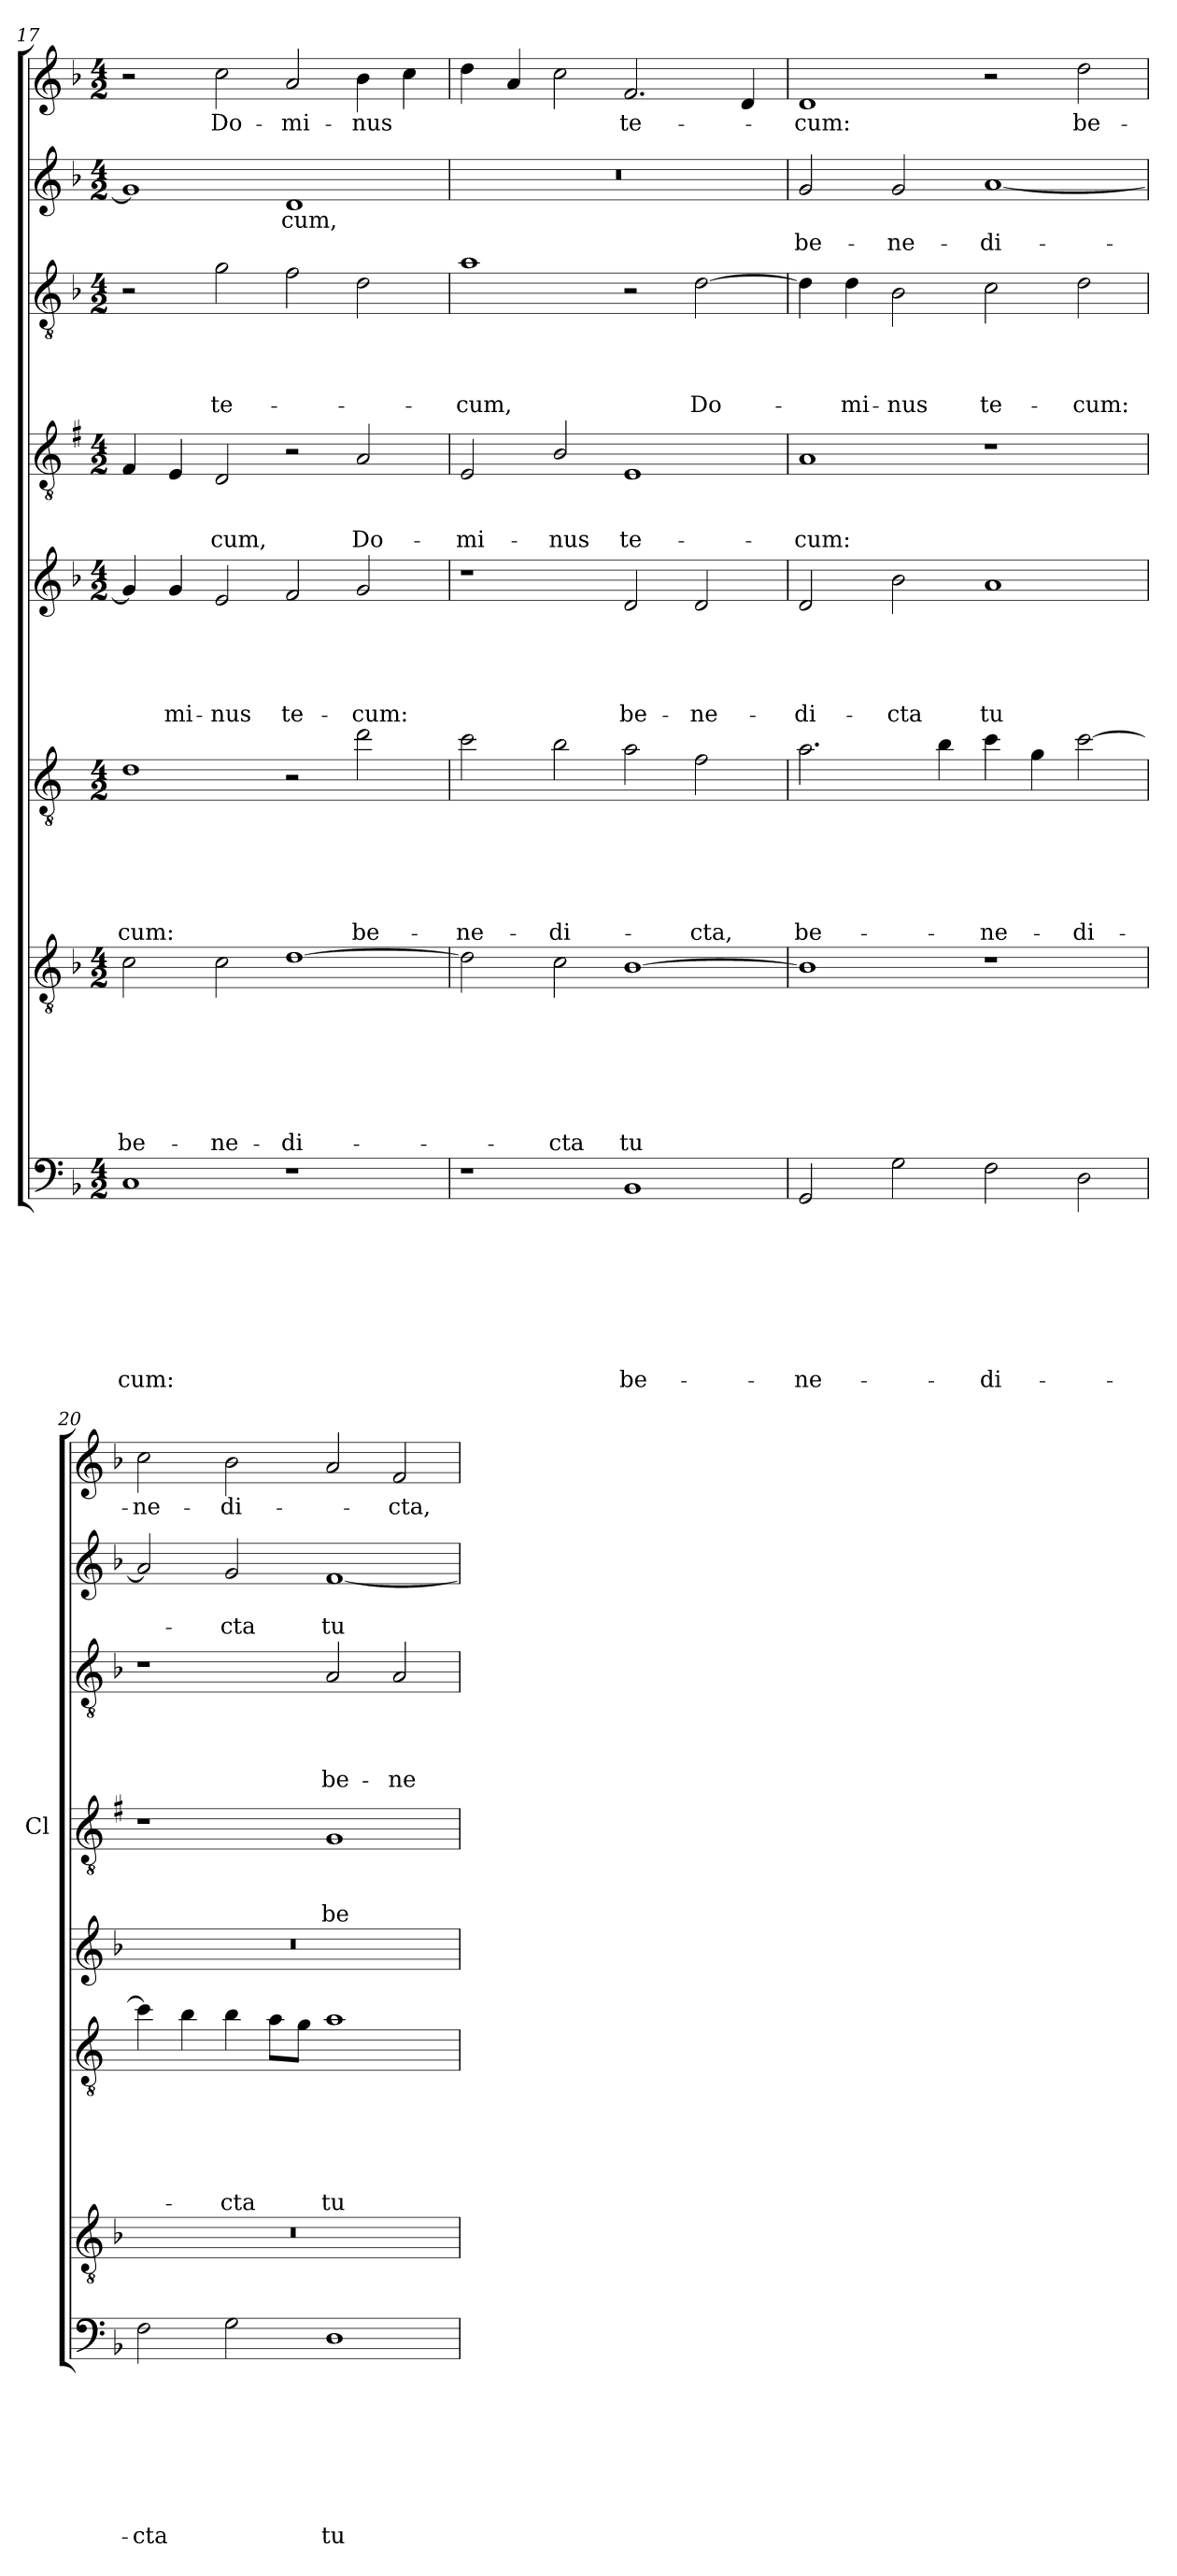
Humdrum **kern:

**kern	**text	**text	**text	**text	**text	**text	**text	**text	**kern	**text	**text	**text	**text	**text	**text	**text	**kern	**text	**text	**text	**text	**text	**text	**kern	**text	**text	**text	**text	**text	**kern	**text	**text	**text	**kern	**text	**text	**text	**text	**kern	**text	**text	**kern	**text
*part8	*part8	*part8	*part8	*part8	*part8	*part8	*part8	*part8	*part7	*part7	*part7	*part7	*part7	*part7	*part7	*part7	*part6	*part6	*part6	*part6	*part6	*part6	*part6	*part5	*part5	*part5	*part5	*part5	*part5	*part4	*part4	*part4	*part4	*part3	*part3	*part3	*part3	*part3	*part2	*part2	*part2	*part1	*part1
*staff8	*staff8	*staff8	*staff8	*staff8	*staff8	*staff8	*staff8	*staff8	*staff7	*staff7	*staff7	*staff7	*staff7	*staff7	*staff7	*staff7	*staff6	*staff6	*staff6	*staff6	*staff6	*staff6	*staff6	*staff5	*staff5	*staff5	*staff5	*staff5	*staff5	*staff4	*staff4	*staff4	*staff4	*staff3	*staff3	*staff3	*staff3	*staff3	*staff2	*staff2	*staff2	*staff1	*staff1
*	*	*	*	*	*	*	*	*	*	*	*	*	*	*	*	*	*	*	*	*	*	*	*	*	*	*	*	*	*	*I'Cl	*	*	*	*	*	*	*	*	*	*	*	*	*
*clefF4	*	*	*	*	*	*	*	*	*clefGv2	*	*	*	*	*	*	*	*clefGv2	*	*	*	*	*	*	*clefG2	*	*	*	*	*	*clefGv2	*	*	*	*clefGv2	*	*	*	*	*clefG2	*	*	*clefG2	*
*	*	*	*	*	*	*	*	*	*	*	*	*	*	*	*	*	*ITrd4c7	*	*	*	*	*	*	*	*	*	*	*	*	*ITrd1c2	*	*	*	*	*	*	*	*	*	*	*	*	*
*k[b-]	*	*	*	*	*	*	*	*	*k[b-]	*	*	*	*	*	*	*	*k[b-]	*	*	*	*	*	*	*k[b-]	*	*	*	*	*	*k[b-]	*	*	*	*k[b-]	*	*	*	*	*k[b-]	*	*	*k[b-]	*
*F:	*	*	*	*	*	*	*	*	*F:	*	*	*	*	*	*	*	*F:	*	*	*	*	*	*	*F:	*	*	*	*	*	*F:	*	*	*	*F:	*	*	*	*	*F:	*	*	*F:	*
*M4/2	*	*	*	*	*	*	*	*	*M4/2	*	*	*	*	*	*	*	*M4/2	*	*	*	*	*	*	*M4/2	*	*	*	*	*	*M4/2	*	*	*	*M4/2	*	*	*	*	*M4/2	*	*	*M4/2	*
=17	=17	=17	=17	=17	=17	=17	=17	=17	=17	=17	=17	=17	=17	=17	=17	=17	=17	=17	=17	=17	=17	=17	=17	=17	=17	=17	=17	=17	=17	=17	=17	=17	=17	=17	=17	=17	=17	=17	=17	=17	=17	=17	=17
!	!	!	!	!	!	!	!	!LO:LY:b	!	!	!	!	!	!	!	!LO:LY:b	!	!	!	!	!	!	!LO:LY:b	!	!	!	!	!	!	!	!	!	!	!	!	!	!	!	!	!	!	!	!
1C	.	.	.	.	.	.	.	-cum:	2c\	.	.	.	.	.	.	be-	1G	.	.	.	.	.	-cum:	4g/]	.	.	.	.	.	4E/	.	.	.	2r	.	.	.	.	1g]	.	.	2r	.
!	!	!	!	!	!	!	!	!	!	!	!	!	!	!	!	!	!	!	!	!	!	!	!	!	!	!	!	!	!LO:LY:b	!	!	!	!	!	!	!	!	!	!	!	!	!	!
.	.	.	.	.	.	.	.	.	.	.	.	.	.	.	.	.	.	.	.	.	.	.	.	4g/	.	.	.	.	-mi-	4D/	.	.	.	.	.	.	.	.	.	.	.	.	.
!	!	!	!	!	!	!	!	!	!	!	!	!	!	!	!	!LO:LY:b	!	!	!	!	!	!	!	!	!	!	!	!	!LO:LY:b	!	!	!	!LO:LY:b	!	!	!	!	!LO:LY:b	!	!	!	!	!LO:LY:b
.	.	.	.	.	.	.	.	.	2c\	.	.	.	.	.	.	-ne-	.	.	.	.	.	.	.	2e/	.	.	.	.	-nus	2C/	.	.	-cum,	2g\	.	.	.	te-	.	.	.	2cc\	Do-
!	!	!	!	!	!	!	!	!	!	!	!	!	!	!	!	!LO:LY:b	!	!	!	!	!	!	!	!	!	!	!	!	!LO:LY:b	!	!	!	!	!	!	!	!	!	!	!LO:LY:b	!	!	!LO:LY:b
1r	.	.	.	.	.	.	.	.	[1d	.	.	.	.	.	.	-di-	2r	.	.	.	.	.	.	2f/	.	.	.	.	te-	2r	.	.	.	2f\	.	.	.	.	1d	-cum,	.	2a/	-mi-
!	!	!	!	!	!	!	!	!	!	!	!	!	!	!	!	!	!	!	!	!	!	!	!LO:LY:b	!	!	!	!	!	!LO:LY:b	!	!	!	!LO:LY:b	!	!	!	!	!	!	!	!	!	!LO:LY:b
.	.	.	.	.	.	.	.	.	.	.	.	.	.	.	.	.	2g\	.	.	.	.	.	be-	2g/	.	.	.	.	-cum:	2G/	.	.	Do-	2d\	.	.	.	.	.	.	.	4b-\	-nus
.	.	.	.	.	.	.	.	.	.	.	.	.	.	.	.	.	.	.	.	.	.	.	.	.	.	.	.	.	.	.	.	.	.	.	.	.	.	.	.	.	.	4cc\	.
!!LO:LB:g=z
=18	=18	=18	=18	=18	=18	=18	=18	=18	=18	=18	=18	=18	=18	=18	=18	=18	=18	=18	=18	=18	=18	=18	=18	=18	=18	=18	=18	=18	=18	=18	=18	=18	=18	=18	=18	=18	=18	=18	=18	=18	=18	=18	=18
!	!	!	!	!	!	!	!	!	!	!	!	!	!	!	!	!	!	!	!	!	!	!	!LO:LY:b	!	!	!	!	!	!	!	!	!	!LO:LY:b	!	!	!	!	!LO:LY:b	!	!	!	!	!
1r	.	.	.	.	.	.	.	.	2d\]	.	.	.	.	.	.	.	2f\	.	.	.	.	.	-ne-	1r	.	.	.	.	.	2D/	.	.	-mi-	1a	.	.	.	-cum,	0r	.	.	4dd\	.
.	.	.	.	.	.	.	.	.	.	.	.	.	.	.	.	.	.	.	.	.	.	.	.	.	.	.	.	.	.	.	.	.	.	.	.	.	.	.	.	.	.	4a/	.
!	!	!	!	!	!	!	!	!	!	!	!	!	!	!	!	!LO:LY:b	!	!	!	!	!	!	!LO:LY:b	!	!	!	!	!	!	!	!	!	!LO:LY:b	!	!	!	!	!	!	!	!	!	!
.	.	.	.	.	.	.	.	.	2c\	.	.	.	.	.	.	-cta	2e\	.	.	.	.	.	-di-	.	.	.	.	.	.	2A/	.	.	-nus	.	.	.	.	.	.	.	.	2cc\	.
!	!	!	!	!	!	!	!	!LO:LY:b	!	!	!	!	!	!	!	!LO:LY:b	!	!	!	!	!	!	!	!	!	!	!	!	!LO:LY:b	!	!	!	!LO:LY:b	!	!	!	!	!	!	!	!	!	!LO:LY:b
1BB-	.	.	.	.	.	.	.	be-	[1B-	.	.	.	.	.	.	tu	2d\	.	.	.	.	.	.	2d/	.	.	.	.	be-	1D	.	.	te-	2r	.	.	.	.	.	.	.	2.f/	te-
!	!	!	!	!	!	!	!	!	!	!	!	!	!	!	!	!	!	!	!	!	!	!	!LO:LY:b	!	!	!	!	!	!LO:LY:b	!	!	!	!	!	!	!	!	!LO:LY:b	!	!	!	!	!
.	.	.	.	.	.	.	.	.	.	.	.	.	.	.	.	.	2B-\	.	.	.	.	.	-cta,	2d/	.	.	.	.	-ne-	.	.	.	.	[2d\	.	.	.	Do-	.	.	.	.	.
.	.	.	.	.	.	.	.	.	.	.	.	.	.	.	.	.	.	.	.	.	.	.	.	.	.	.	.	.	.	.	.	.	.	.	.	.	.	.	.	.	.	4d/	.
=19	=19	=19	=19	=19	=19	=19	=19	=19	=19	=19	=19	=19	=19	=19	=19	=19	=19	=19	=19	=19	=19	=19	=19	=19	=19	=19	=19	=19	=19	=19	=19	=19	=19	=19	=19	=19	=19	=19	=19	=19	=19	=19	=19
!	!	!	!	!	!	!	!	!LO:LY:b	!	!	!	!	!	!	!	!	!	!	!	!	!	!	!LO:LY:b	!	!	!	!	!	!LO:LY:b	!	!	!	!LO:LY:b	!	!	!	!	!	!	!	!LO:LY:b	!	!LO:LY:b
2GG/	.	.	.	.	.	.	.	-ne-	1B-]	.	.	.	.	.	.	.	2.d\	.	.	.	.	.	be-	2d/	.	.	.	.	-di-	1G	.	.	-cum:	4d\]	.	.	.	.	2g/	.	be-	1d	-cum:
!	!	!	!	!	!	!	!	!	!	!	!	!	!	!	!	!	!	!	!	!	!	!	!	!	!	!	!	!	!	!	!	!	!	!	!	!	!	!LO:LY:b	!	!	!	!	!
.	.	.	.	.	.	.	.	.	.	.	.	.	.	.	.	.	.	.	.	.	.	.	.	.	.	.	.	.	.	.	.	.	.	4d\	.	.	.	-mi-	.	.	.	.	.
!	!	!	!	!	!	!	!	!	!	!	!	!	!	!	!	!	!	!	!	!	!	!	!	!	!	!	!	!	!LO:LY:b	!	!	!	!	!	!	!	!	!LO:LY:b	!	!	!LO:LY:b	!	!
2G\	.	.	.	.	.	.	.	.	.	.	.	.	.	.	.	.	.	.	.	.	.	.	.	2b-\	.	.	.	.	-cta	.	.	.	.	2B-\	.	.	.	-nus	2g/	.	-ne-	.	.
.	.	.	.	.	.	.	.	.	.	.	.	.	.	.	.	.	4e\	.	.	.	.	.	.	.	.	.	.	.	.	.	.	.	.	.	.	.	.	.	.	.	.	.	.
!	!	!	!	!	!	!	!	!LO:LY:b	!	!	!	!	!	!	!	!	!	!	!	!	!	!	!LO:LY:b	!	!	!	!	!	!LO:LY:b	!	!	!	!	!	!	!	!	!LO:LY:b	!	!	!LO:LY:b	!	!
2F\	.	.	.	.	.	.	.	-di-	1r	.	.	.	.	.	.	.	4f\	.	.	.	.	.	-ne-	1a	.	.	.	.	tu	1r	.	.	.	2c\	.	.	.	te-	[1a	.	-di-	2r	.
.	.	.	.	.	.	.	.	.	.	.	.	.	.	.	.	.	4c\	.	.	.	.	.	.	.	.	.	.	.	.	.	.	.	.	.	.	.	.	.	.	.	.	.	.
!	!	!	!	!	!	!	!	!	!	!	!	!	!	!	!	!	!	!	!	!	!	!	!LO:LY:b	!	!	!	!	!	!	!	!	!	!	!	!	!	!	!LO:LY:b	!	!	!	!	!LO:LY:b
2D\	.	.	.	.	.	.	.	.	.	.	.	.	.	.	.	.	[2f\	.	.	.	.	.	-di-	.	.	.	.	.	.	.	.	.	.	2d\	.	.	.	-cum:	.	.	.	2dd\	be-
=20	=20	=20	=20	=20	=20	=20	=20	=20	=20	=20	=20	=20	=20	=20	=20	=20	=20	=20	=20	=20	=20	=20	=20	=20	=20	=20	=20	=20	=20	=20	=20	=20	=20	=20	=20	=20	=20	=20	=20	=20	=20	=20	=20
!	!	!	!	!	!	!	!	!LO:LY:b	!	!	!	!	!	!	!	!	!	!	!	!	!	!	!	!	!	!	!	!	!	!	!	!	!	!	!	!	!	!	!	!	!	!	!LO:LY:b
2F\	.	.	.	.	.	.	.	-cta	0r	.	.	.	.	.	.	.	4f\]	.	.	.	.	.	.	0r	.	.	.	.	.	1r	.	.	.	1r	.	.	.	.	2a/]	.	.	2cc\	-ne-
.	.	.	.	.	.	.	.	.	.	.	.	.	.	.	.	.	4e\	.	.	.	.	.	.	.	.	.	.	.	.	.	.	.	.	.	.	.	.	.	.	.	.	.	.
!	!	!	!	!	!	!	!	!	!	!	!	!	!	!	!	!	!	!	!	!	!	!	!LO:LY:b	!	!	!	!	!	!	!	!	!	!	!	!	!	!	!	!	!	!LO:LY:b	!	!LO:LY:b
2G\	.	.	.	.	.	.	.	.	.	.	.	.	.	.	.	.	4e\	.	.	.	.	.	-cta	.	.	.	.	.	.	.	.	.	.	.	.	.	.	.	2g/	.	-cta	2b-\	-di-
.	.	.	.	.	.	.	.	.	.	.	.	.	.	.	.	.	8d\L	.	.	.	.	.	.	.	.	.	.	.	.	.	.	.	.	.	.	.	.	.	.	.	.	.	.
.	.	.	.	.	.	.	.	.	.	.	.	.	.	.	.	.	8c\J	.	.	.	.	.	.	.	.	.	.	.	.	.	.	.	.	.	.	.	.	.	.	.	.	.	.
!	!	!	!	!	!	!	!	!LO:LY:b	!	!	!	!	!	!	!	!	!	!	!	!	!	!	!LO:LY:b	!	!	!	!	!	!	!	!	!	!LO:LY:b	!	!	!	!	!LO:LY:b	!	!	!LO:LY:b	!	!
1D	.	.	.	.	.	.	.	tu	.	.	.	.	.	.	.	.	1d	.	.	.	.	.	tu	.	.	.	.	.	.	1F	.	.	be-	2A/	.	.	.	be-	[1f	.	tu	2a/	.
!	!	!	!	!	!	!	!	!	!	!	!	!	!	!	!	!	!	!	!	!	!	!	!	!	!	!	!	!	!	!	!	!	!	!	!	!	!	!LO:LY:b	!	!	!	!	!LO:LY:b
.	.	.	.	.	.	.	.	.	.	.	.	.	.	.	.	.	.	.	.	.	.	.	.	.	.	.	.	.	.	.	.	.	.	2A/	.	.	.	-ne-	.	.	.	2f/	-cta,
=	=	=	=	=	=	=	=	=	=	=	=	=	=	=	=	=	=	=	=	=	=	=	=	=	=	=	=	=	=	=	=	=	=	=	=	=	=	=	=	=	=	=	=
*-	*-	*-	*-	*-	*-	*-	*-	*-	*-	*-	*-	*-	*-	*-	*-	*-	*-	*-	*-	*-	*-	*-	*-	*-	*-	*-	*-	*-	*-	*-	*-	*-	*-	*-	*-	*-	*-	*-	*-	*-	*-	*-	*-
